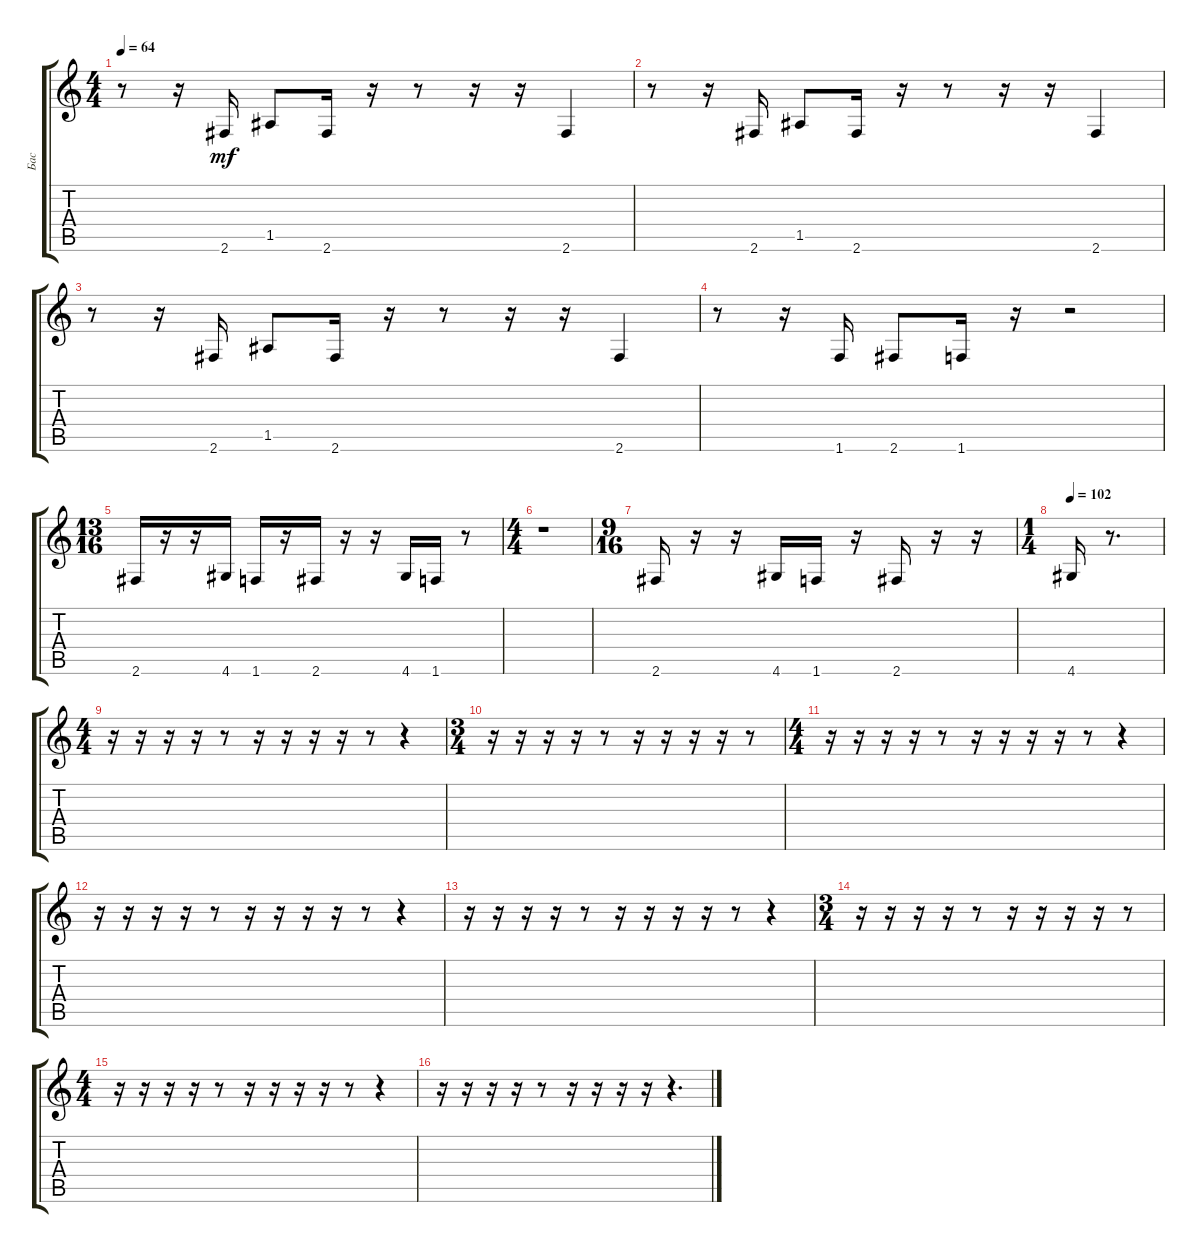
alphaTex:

\track ("Бас" "Бас") {instrument electricbassfinger}
\staff {score tabs}
\tuning (E4 B3 G3 D3 A2 E2) {hide}
\ts (4 4)
\tempo 64
\clef g2
\ks c
r.8{dy mf} r.16 2.6.16 1.5.8 2.6.16 r.16 r.8 r.16 r.16 2.6.4 |
r.8 r.16 2.6.16 1.5.8 2.6.16 r.16 r.8 r.16 r.16 2.6.4 |
r.8 r.16 2.6.16 1.5.8 2.6.16 r.16 r.8 r.16 r.16 2.6.4 |
r.8 r.16 1.6.16 2.6.8 1.6.16 r.16 r.2 |
\ts (13 16)
2.6.16 r.16 r.16 4.6.16 1.6.16 r.16 2.6.16 r.16 r.16 4.6.16 1.6.16 r.8 |
\ts (4 4)
r.1 |
\ts (9 16)
2.6.16 r.16 r.16 4.6.16 1.6.16 r.16 2.6.16 r.16 r.16 |
\ts (1 4)
\tempo 102
4.6.16 r.8{d} |
\ts (4 4)
r.16 r.16 r.16 r.16 r.8 r.16 r.16 r.16 r.16 r.8 r.4 |
\ts (3 4)
r.16 r.16 r.16 r.16 r.8 r.16 r.16 r.16 r.16 r.8 |
\ts (4 4)
r.16 r.16 r.16 r.16 r.8 r.16 r.16 r.16 r.16 r.8 r.4 |
r.16 r.16 r.16 r.16 r.8 r.16 r.16 r.16 r.16 r.8 r.4 |
r.16 r.16 r.16 r.16 r.8 r.16 r.16 r.16 r.16 r.8 r.4 |
\ts (3 4)
r.16 r.16 r.16 r.16 r.8 r.16 r.16 r.16 r.16 r.8 |
\ts (4 4)
r.16 r.16 r.16 r.16 r.8 r.16 r.16 r.16 r.16 r.8 r.4 |
r.16 r.16 r.16 r.16 r.8 r.16 r.16 r.16 r.16 r.4{d}
